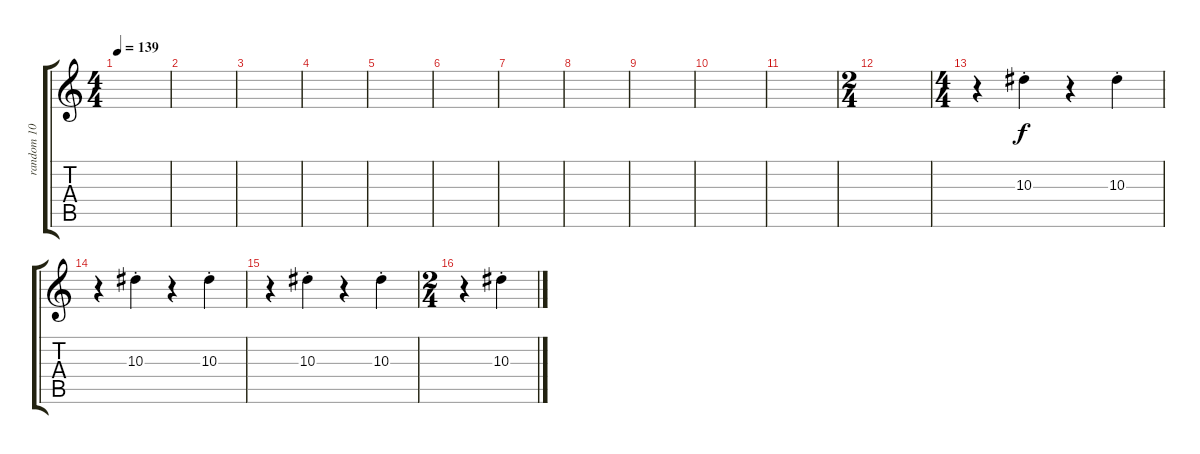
\track ("random 10 G" "random 10 ") {instrument overdrivenguitar}
\staff {score tabs}
\tuning (D4 A3 F3 C3 G2 D2) {hide}
\ts (4 4)
\tempo 139
\clef g2
\ks c
|
|
|
|
|
|
|
|
|
|
|
\ts (2 4)
|
\ts (4 4)
r.4 10.3{st}.4 r.4 10.3{st}.4 |
r.4 10.3{st}.4 r.4 10.3{st}.4 |
r.4 10.3{st}.4 r.4 10.3{st}.4 |
\ts (2 4)
r.4 10.3{st}.4
